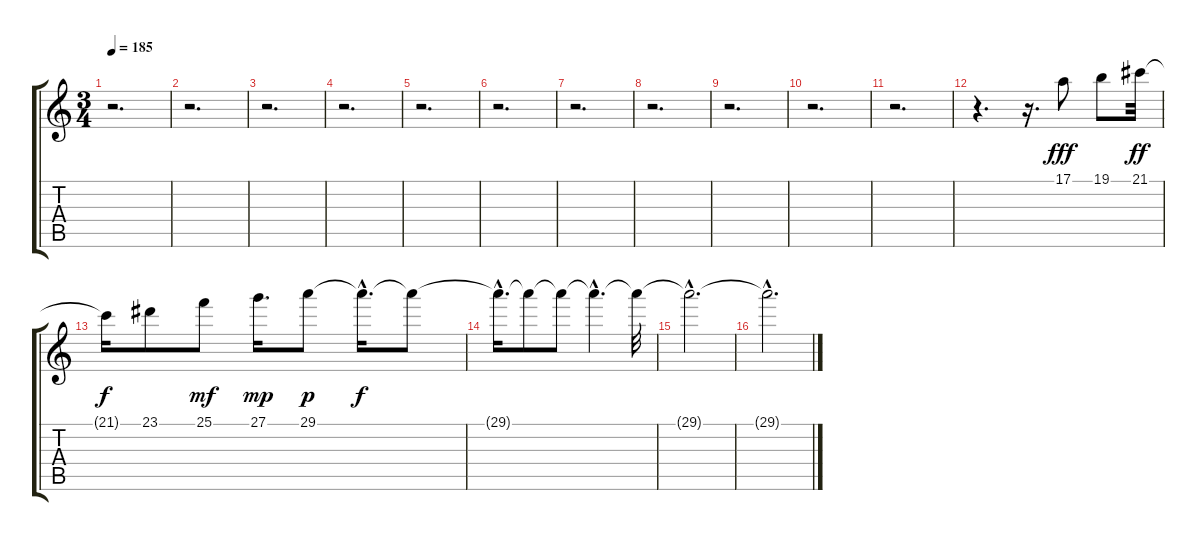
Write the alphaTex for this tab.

\track "" {instrument fx3crystal}
\staff {score tabs}
\tuning (E4 B3 G3 D3 A2 E2) {hide}
\ts (3 4)
\tempo 185
\clef g2
\ks c
r.2{d dy f} |
r.2{d} |
r.2{d} |
r.2{d} |
r.2{d} |
r.2{d} |
r.2{d} |
r.2{d} |
r.2{d} |
r.2{d} |
r.2{d} |
r.4{d} r.16{d} 17.1.8{dy fff} 19.1.8 21.1.32{dy ff} |
21.1{t}.16{dy f} 23.1.8 25.1.8{dy mf} 27.1.16{d dy mp} 29.1.8{dy p} 29.1{hac t}.16{d dy f} 29.1{t}.8 |
29.1{hac t}.16{d} 29.1{t}.8 29.1{t}.8 29.1{hac t}.4{d} 29.1{t}.32 |
29.1{hac t}.2{d} |
29.1{hac t}.2{d}
